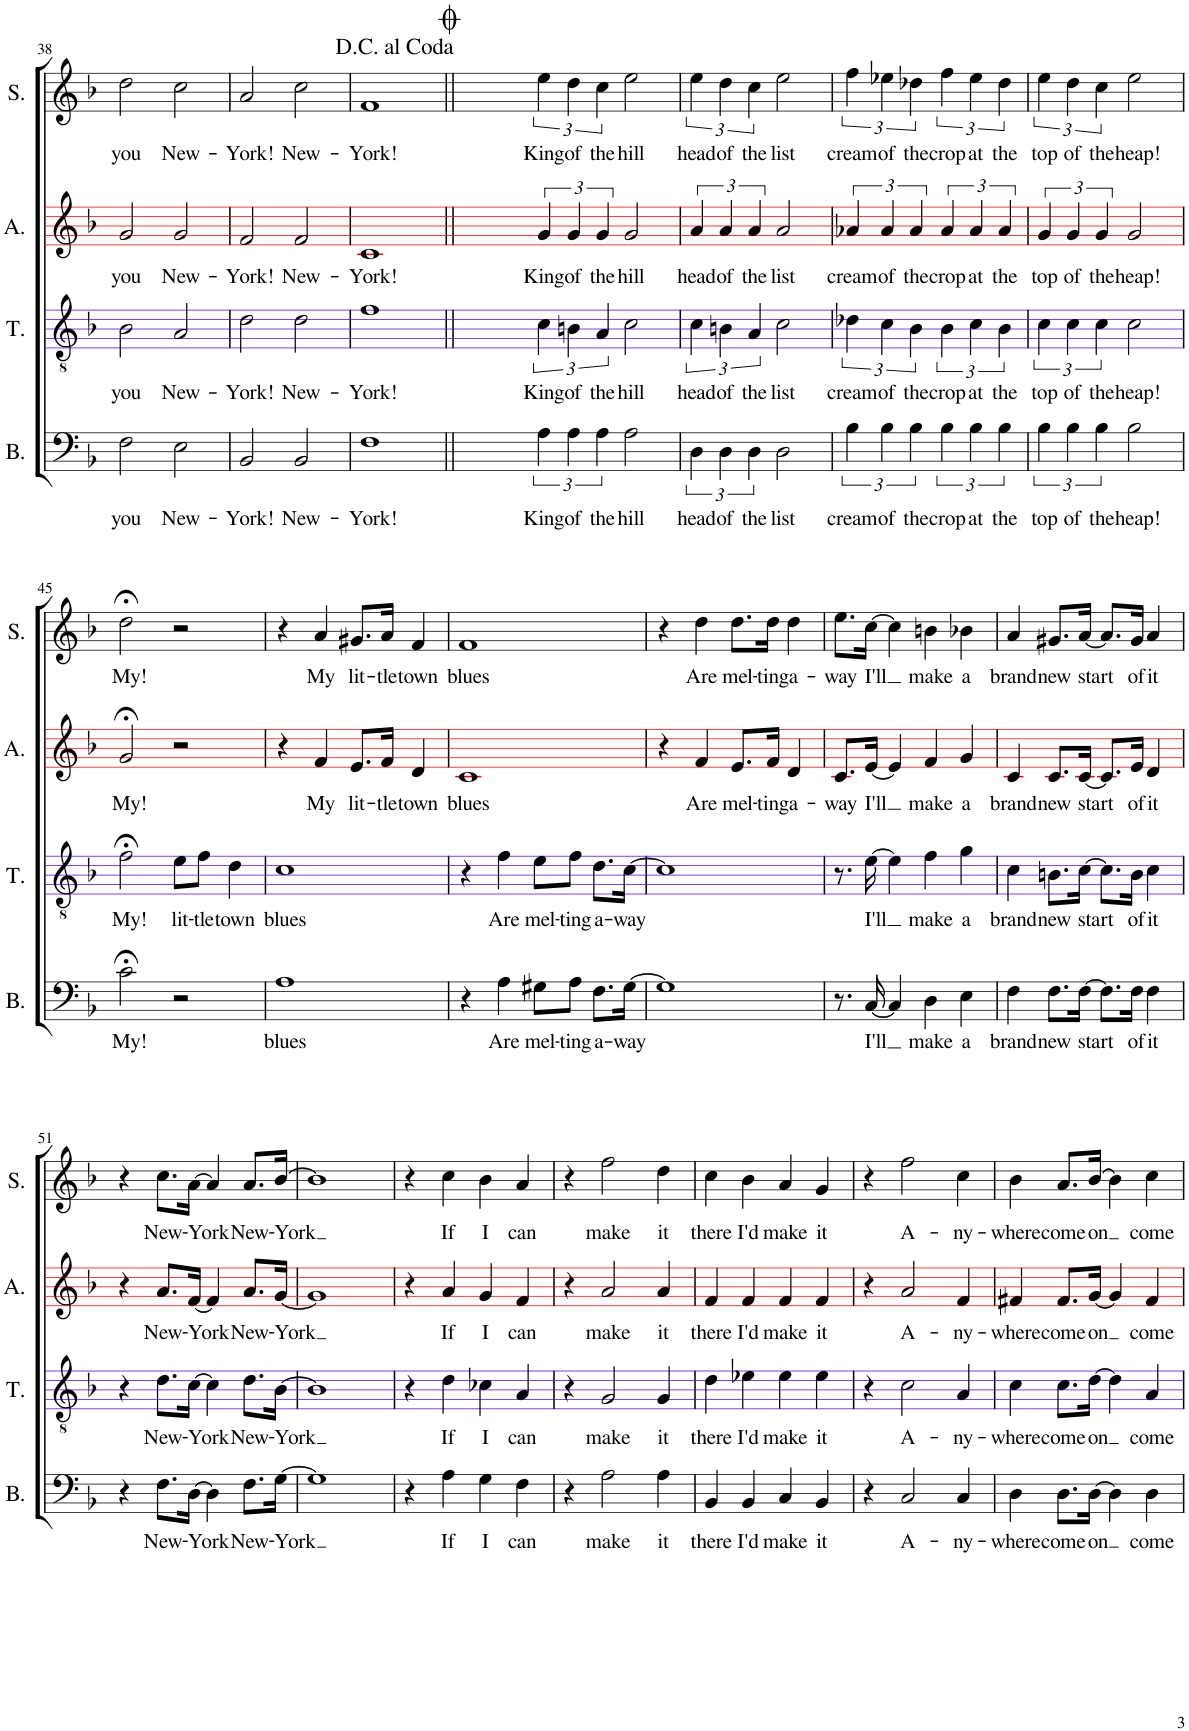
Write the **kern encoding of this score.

**kern	**text	**kern	**text	**kern	**text	**kern	**text
*part4	*part4	*part3	*part3	*part2	*part2	*part1	*part1
*staff4	*staff4	*staff3	*staff3	*staff2	*staff2	*staff1	*staff1
*I"Bass	*	*I"Tenor	*	*I"Alto	*	*I"Soprano	*
*I'B.	*	*I'T.	*	*I'A.	*	*I'S.	*
!!LO:PB:g=z
*clefF4	*	*clefGv2	*	*clefG2	*	*clefG2	*
*	*	*	*	*Trd5c9	*	*Trd1c2	*
*k[b-]	*	*k[b-]	*	*k[b-]	*	*k[b-]	*
*M4/4	*	*M4/4	*	*M4/4	*	*M4/4	*
=38	=38	=38	=38	=38	=38	=38	=38
!	!LO:LY:b	!	!LO:LY:b	!	!LO:LY:b	!	!LO:LY:b
2F\	you	2B-\	you	2g/	you	2dd\	you
!	!LO:LY:b	!	!LO:LY:b	!	!LO:LY:b	!	!LO:LY:b
2E\	New-	2A/	New-	2g/	New-	2cc\	New-
=39	=39	=39	=39	=39	=39	=39	=39
!	!LO:LY:b	!	!LO:LY:b	!	!LO:LY:b	!	!LO:LY:b
2BB-/	-York!	2d\	-York!	2f/	-York!	2a/	-York!
!	!LO:LY:b	!	!LO:LY:b	!	!LO:LY:b	!	!LO:LY:b
2BB-/	New-	2d\	New-	2f/	New-	2cc\	New-
=40	=40	=40	=40	=40	=40	=40	=40
!	!LO:LY:b	!	!LO:LY:b	!	!LO:LY:b	!	!LO:LY:b
1F	-York!	1f	-York!	1c	-York!	1f	-York!
=41||	=41||	=41||	=41||	=41||	=41||	=41||	=41||
!	!LO:LY:b	!	!LO:LY:b	!	!LO:LY:b	!	!LO:LY:b
6A\	King	6c\	King	6g/	King	6ee\	King
!	!LO:LY:b	!	!LO:LY:b	!	!LO:LY:b	!	!LO:LY:b
6A\	of	6Bn\	of	6g/	of	6dd\	of
!	!LO:LY:b	!	!LO:LY:b	!	!LO:LY:b	!	!LO:LY:b
6A\	the	6A/	the	6g/	the	6cc\	the
!	!LO:LY:b	!	!LO:LY:b	!	!LO:LY:b	!	!LO:LY:b
2A\	hill	2c\	hill	2g/	hill	2ee\	hill
=42	=42	=42	=42	=42	=42	=42	=42
!	!LO:LY:b	!	!LO:LY:b	!	!LO:LY:b	!	!LO:LY:b
6D\	head	6c\	head	6a/	head	6ee\	head
!	!LO:LY:b	!	!LO:LY:b	!	!LO:LY:b	!	!LO:LY:b
6D\	of	6Bn\	of	6a/	of	6dd\	of
!	!LO:LY:b	!	!LO:LY:b	!	!LO:LY:b	!	!LO:LY:b
6D\	the	6A/	the	6a/	the	6cc\	the
!	!LO:LY:b	!	!LO:LY:b	!	!LO:LY:b	!	!LO:LY:b
2D\	list	2c\	list	2a/	list	2ee\	list
=43	=43	=43	=43	=43	=43	=43	=43
!	!LO:LY:b	!	!LO:LY:b	!	!LO:LY:b	!	!LO:LY:b
6B-\	cream	6d-X\	cream	6a-X/	cream	6ff\	cream
!	!LO:LY:b	!	!LO:LY:b	!	!LO:LY:b	!	!LO:LY:b
6B-\	of	6c\	of	6a-/	of	6ee-X\	of
!	!LO:LY:b	!	!LO:LY:b	!	!LO:LY:b	!	!LO:LY:b
6B-\	the	6B-\	the	6a-/	the	6dd-X\	the
!	!LO:LY:b	!	!LO:LY:b	!	!LO:LY:b	!	!LO:LY:b
6B-\	crop	6B-\	crop	6a-/	crop	6ff\	crop
!	!LO:LY:b	!	!LO:LY:b	!	!LO:LY:b	!	!LO:LY:b
6B-\	at	6c\	at	6a-/	at	6ee-\	at
!	!LO:LY:b	!	!LO:LY:b	!	!LO:LY:b	!	!LO:LY:b
6B-\	the	6B-\	the	6a-/	the	6dd-\	the
=44	=44	=44	=44	=44	=44	=44	=44
!	!LO:LY:b	!	!LO:LY:b	!	!LO:LY:b	!	!LO:LY:b
6B-\	top	6c\	top	6g/	top	6ee\	top
!	!LO:LY:b	!	!LO:LY:b	!	!LO:LY:b	!	!LO:LY:b
6B-\	of	6c\	of	6g/	of	6dd\	of
!	!LO:LY:b	!	!LO:LY:b	!	!LO:LY:b	!	!LO:LY:b
6B-\	the	6c\	the	6g/	the	6cc\	the
!	!LO:LY:b	!	!LO:LY:b	!	!LO:LY:b	!	!LO:LY:b
2B-\	heap!	2c\	heap!	2g/	heap!	2ee\	heap!
!!LO:LB:g=z
=45	=45	=45	=45	=45	=45	=45	=45
!	!LO:LY:b	!	!LO:LY:b	!	!LO:LY:b	!	!LO:LY:b
2c;<\	My!	2f;<\	My!	2g;</	My!	2dd;<\	My!
!	!	!	!LO:LY:b	!	!	!	!
2r	.	8e\L	lit-	2r	.	2r	.
!	!	!	!LO:LY:b	!	!	!	!
.	.	8f\J	-tle	.	.	.	.
!	!	!	!LO:LY:b	!	!	!	!
.	.	4d\	town	.	.	.	.
=46	=46	=46	=46	=46	=46	=46	=46
!	!LO:LY:b	!	!LO:LY:b	!	!	!	!
1A	blues	1c	blues	4r	.	4r	.
!	!	!	!	!	!LO:LY:b	!	!LO:LY:b
.	.	.	.	4f/	My	4a/	My
!	!	!	!	!	!LO:LY:b	!	!LO:LY:b
.	.	.	.	8.e/L	lit-	8.g#X/L	lit-
!	!	!	!	!	!LO:LY:b	!	!LO:LY:b
.	.	.	.	16f/Jk	-tle	16a/Jk	-tle
!	!	!	!	!	!LO:LY:b	!	!LO:LY:b
.	.	.	.	4d/	town	4f/	town
=47	=47	=47	=47	=47	=47	=47	=47
!	!	!	!	!	!LO:LY:b	!	!LO:LY:b
4r	.	4r	.	1c	blues	1f	blues
!	!LO:LY:b	!	!LO:LY:b	!	!	!	!
4A\	Are	4f\	Are	.	.	.	.
!	!LO:LY:b	!	!LO:LY:b	!	!	!	!
8G#X\L	mel-	8e\L	mel-	.	.	.	.
!	!LO:LY:b	!	!LO:LY:b	!	!	!	!
8A\J	-ting	8f\J	-ting	.	.	.	.
!	!LO:LY:b	!	!LO:LY:b	!	!	!	!
8.F\L	a-	8.d\L	a-	.	.	.	.
!	!LO:LY:b	!	!LO:LY:b	!	!	!	!
[16G#\Jk	-way	[16c\Jk	-way	.	.	.	.
=48	=48	=48	=48	=48	=48	=48	=48
1G#]	.	1c]	.	4r	.	4r	.
!	!	!	!	!	!LO:LY:b	!	!LO:LY:b
.	.	.	.	4f/	Are	4dd\	Are
!	!	!	!	!	!LO:LY:b	!	!LO:LY:b
.	.	.	.	8.e/L	mel-	8.dd\L	mel-
!	!	!	!	!	!LO:LY:b	!	!LO:LY:b
.	.	.	.	16f/Jk	-ting	16dd\Jk	-ting
!	!	!	!	!	!LO:LY:b	!	!LO:LY:b
.	.	.	.	4d/	a-	4dd\	a-
=49	=49	=49	=49	=49	=49	=49	=49
!	!	!	!	!	!LO:LY:b	!	!LO:LY:b
8.r	.	8.r	.	8.c/L	way	8.ee\L	way
!	!LO:LY:b	!	!LO:LY:b	!	!LO:LY:b	!	!LO:LY:b
[16C/	I'll	[16e\	I'll	[16e/Jk	I'll	[16cc\Jk	I'll
4C/]	.	4e\]	.	4e/]	.	4cc\]	.
!	!LO:LY:b	!	!LO:LY:b	!	!LO:LY:b	!	!LO:LY:b
4D\	make	4f\	make	4f/	make	4bn\	make
!	!LO:LY:b	!	!LO:LY:b	!	!LO:LY:b	!	!LO:LY:b
4E\	a	4g\	a	4g/	a	4b-X\	a
=50	=50	=50	=50	=50	=50	=50	=50
!	!LO:LY:b	!	!LO:LY:b	!	!LO:LY:b	!	!LO:LY:b
4F\	brand	4c\	brand	4c/	brand	4a/	brand
!	!LO:LY:b	!	!LO:LY:b	!	!LO:LY:b	!	!LO:LY:b
8.F\L	new	8.Bn\L	new	8.c/L	new	8.g#X/L	new
!	!LO:LY:b	!	!LO:LY:b	!	!LO:LY:b	!	!LO:LY:b
[16F\Jk	start	[16c\Jk	start	[16c/Jk	start	[16a/Jk	start
8.F\L]	.	8.c\L]	.	8.c/L]	.	8.a/L]	.
!	!LO:LY:b	!	!LO:LY:b	!	!LO:LY:b	!	!LO:LY:b
16F\Jk	of	16B\Jk	of	16e/Jk	of	16g#/Jk	of
!	!LO:LY:b	!	!LO:LY:b	!	!LO:LY:b	!	!LO:LY:b
4F\	it	4c\	it	4d/	it	4a/	it
!!LO:LB:g=z
=51	=51	=51	=51	=51	=51	=51	=51
4r	.	4r	.	4r	.	4r	.
!	!LO:LY:b	!	!LO:LY:b	!	!LO:LY:b	!	!LO:LY:b
8.F\L	New-	8.d\L	New-	8.a/L	New-	8.cc\L	New-
!	!LO:LY:b	!	!LO:LY:b	!	!LO:LY:b	!	!LO:LY:b
[16D\Jk	-York	[16c\Jk	-York	[16f/Jk	-York	[16a\Jk	-York
4D\]	.	4c\]	.	4f/]	.	4a/]	.
!	!LO:LY:b	!	!LO:LY:b	!	!LO:LY:b	!	!LO:LY:b
8.F\L	New-	8.d\L	New-	8.a/L	New-	8.a/L	New-
!	!LO:LY:b	!	!LO:LY:b	!	!LO:LY:b	!	!LO:LY:b
[16G\Jk	-York	[16B-\Jk	-York	[16g/Jk	-York	[16b-/Jk	-York
=52	=52	=52	=52	=52	=52	=52	=52
1G]	.	1B-]	.	1g]	.	1b-]	.
=53	=53	=53	=53	=53	=53	=53	=53
4r	.	4r	.	4r	.	4r	.
!	!LO:LY:b	!	!LO:LY:b	!	!LO:LY:b	!	!LO:LY:b
4A\	If	4d\	If	4a/	If	4cc\	If
!	!LO:LY:b	!	!LO:LY:b	!	!LO:LY:b	!	!LO:LY:b
4G\	I	4c-X\	I	4g/	I	4b-\	I
!	!LO:LY:b	!	!LO:LY:b	!	!LO:LY:b	!	!LO:LY:b
4F\	can	4A/	can	4f/	can	4a/	can
=54	=54	=54	=54	=54	=54	=54	=54
4r	.	4r	.	4r	.	4r	.
!	!LO:LY:b	!	!LO:LY:b	!	!LO:LY:b	!	!LO:LY:b
2A\	make	2G/	make	2a/	make	2ff\	make
!	!LO:LY:b	!	!LO:LY:b	!	!LO:LY:b	!	!LO:LY:b
4A\	it	4G/	it	4a/	it	4dd\	it
=55	=55	=55	=55	=55	=55	=55	=55
!	!LO:LY:b	!	!LO:LY:b	!	!LO:LY:b	!	!LO:LY:b
4BB-/	there	4d\	there	4f/	there	4cc\	there
!	!LO:LY:b	!	!LO:LY:b	!	!LO:LY:b	!	!LO:LY:b
4BB-/	I'd	4e-X\	I'd	4f/	I'd	4b-\	I'd
!	!LO:LY:b	!	!LO:LY:b	!	!LO:LY:b	!	!LO:LY:b
4C/	make	4e-\	make	4f/	make	4a/	make
!	!LO:LY:b	!	!LO:LY:b	!	!LO:LY:b	!	!LO:LY:b
4BB-/	it	4e-\	it	4f/	it	4g/	it
=56	=56	=56	=56	=56	=56	=56	=56
4r	.	4r	.	4r	.	4r	.
!	!LO:LY:b	!	!LO:LY:b	!	!LO:LY:b	!	!LO:LY:b
2C/	A-	2c\	A-	2a/	A-	2ff\	A-
!	!LO:LY:b	!	!LO:LY:b	!	!LO:LY:b	!	!LO:LY:b
4C/	-ny-	4A/	-ny-	4f/	-ny-	4cc\	-ny-
=57	=57	=57	=57	=57	=57	=57	=57
!	!LO:LY:b	!	!LO:LY:b	!	!LO:LY:b	!	!LO:LY:b
4D\	-where	4c\	-where	4f#X/	-where	4b-\	-where
!	!LO:LY:b	!	!LO:LY:b	!	!LO:LY:b	!	!LO:LY:b
8.D\L	come	8.c\L	come	8.f#/L	come	8.a/L	come
!	!LO:LY:b	!	!LO:LY:b	!	!LO:LY:b	!	!LO:LY:b
[16D\Jk	on	[16d\Jk	on	[16g/Jk	on	[16b-/Jk	on
4D\]	.	4d\]	.	4g/]	.	4b-\]	.
!	!LO:LY:b	!	!LO:LY:b	!	!LO:LY:b	!	!LO:LY:b
4D\	come	4A/	come	4f#/	come	4cc\	come
=	=	=	=	=	=	=	=
*-	*-	*-	*-	*-	*-	*-	*-
